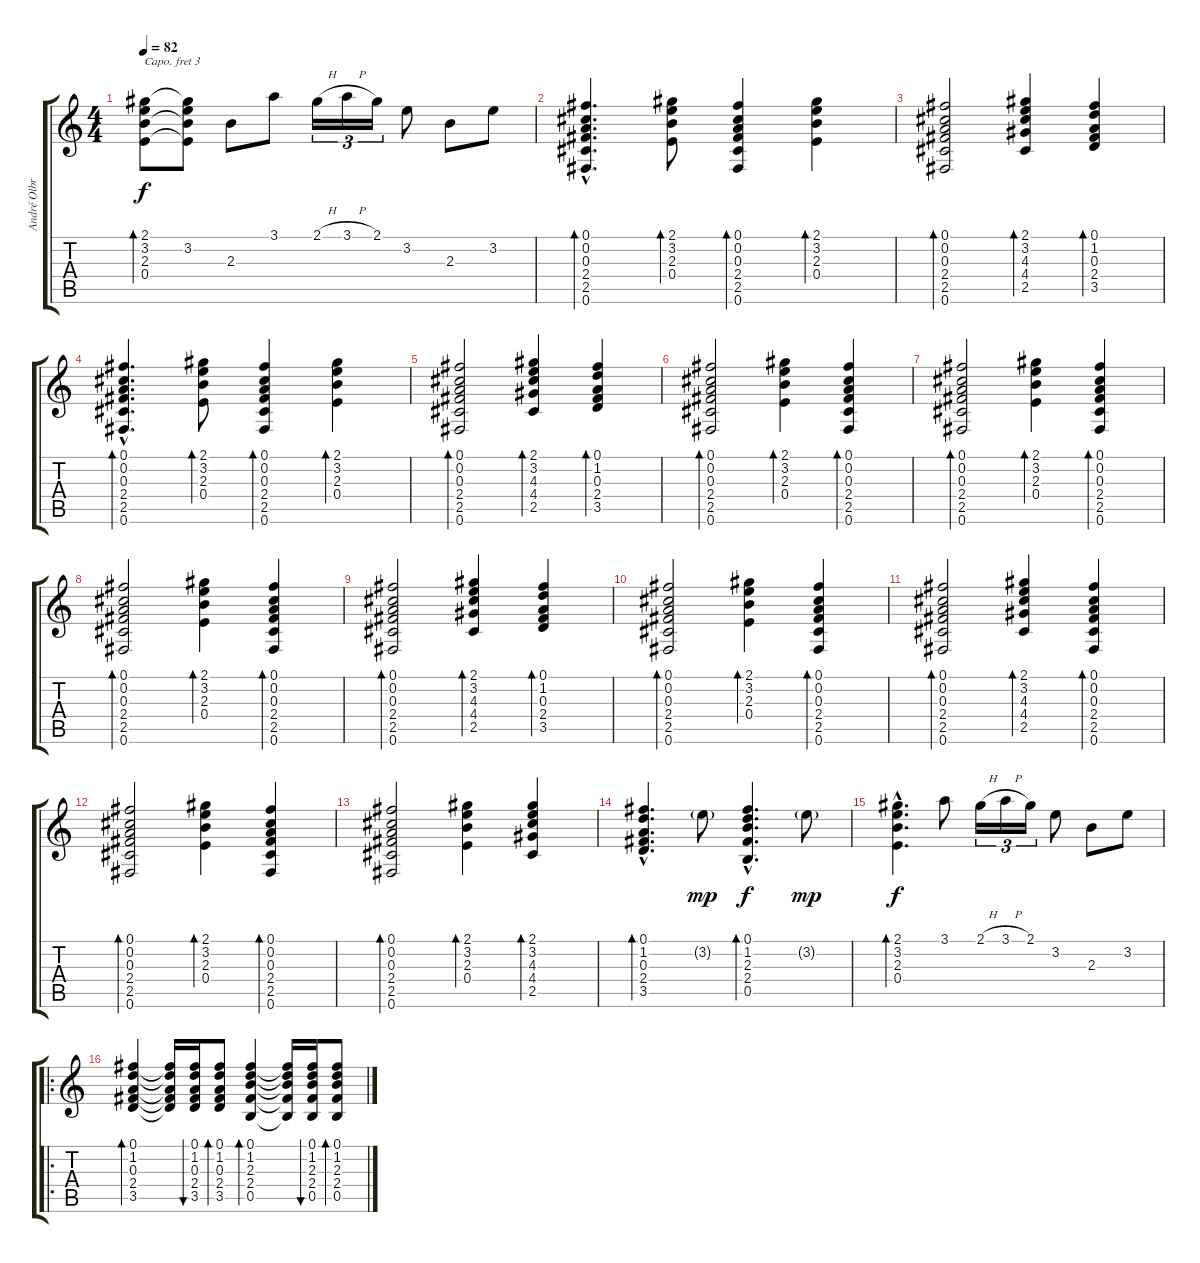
\track ("André Olbrich" "André Olbr") {instrument acousticguitarsteel}
\staff {score tabs}
\capo 3
\tuning (Eb4 Bb3 Gb3 Db3 Ab2 Eb2) {hide}
\ts (4 4)
\tempo 82
\clef g2
\ks c
(2.1 3.2 2.3 0.4).8{bd 120 dy f} (2.1{t} 3.2 2.3{t} 0.4{t}).8 2.3.8 3.1.8 2.1{h}.16{tu (3 2)} 3.1{h}.16{tu (3 2)} 2.1.16{tu (3 2)} 3.2.8 2.3.8 3.2.8 |
(0.1{hac} 0.2{hac} 0.3{hac} 2.4{hac} 2.5{hac} 0.6{hac}).4{d bd 120} (2.1 3.2 2.3 0.4).8{bd 120} (0.1 0.2 0.3 2.4 2.5 0.6).4{bd 120} (2.1 3.2 2.3 0.4).4{bd 120} |
(0.1 0.2 0.3 2.4 2.5 0.6).2{bd 120} (2.1 3.2 4.3 4.4 2.5).4{bd 120} (0.1 1.2 0.3 2.4 3.5).4{bd 120} |
(0.1{hac} 0.2{hac} 0.3{hac} 2.4{hac} 2.5{hac} 0.6{hac}).4{d bd 120} (2.1 3.2 2.3 0.4).8{bd 120} (0.1 0.2 0.3 2.4 2.5 0.6).4{bd 120} (2.1 3.2 2.3 0.4).4{bd 120} |
(0.1 0.2 0.3 2.4 2.5 0.6).2{bd 120} (2.1 3.2 4.3 4.4 2.5).4{bd 120} (0.1 1.2 0.3 2.4 3.5).4{bd 120} |
(0.1 0.2 0.3 2.4 2.5 0.6).2{bd 120} (2.1 3.2 2.3 0.4).4{bd 120} (0.1 0.2 0.3 2.4 2.5 0.6).4{bd 120} |
(0.1 0.2 0.3 2.4 2.5 0.6).2{bd 120} (2.1 3.2 2.3 0.4).4{bd 120} (0.1 0.2 0.3 2.4 2.5 0.6).4{bd 120} |
(0.1 0.2 0.3 2.4 2.5 0.6).2{bd 120} (2.1 3.2 2.3 0.4).4{bd 120} (0.1 0.2 0.3 2.4 2.5 0.6).4{bd 120} |
(0.1 0.2 0.3 2.4 2.5 0.6).2{bd 120} (2.1 3.2 4.3 4.4 2.5).4{bd 120} (0.1 1.2 0.3 2.4 3.5).4{bd 120} |
(0.1 0.2 0.3 2.4 2.5 0.6).2{bd 120} (2.1 3.2 2.3 0.4).4{bd 120} (0.1 0.2 0.3 2.4 2.5 0.6).4{bd 120} |
(0.1 0.2 0.3 2.4 2.5 0.6).2{bd 120} (2.1 3.2 4.3 4.4 2.5).4{bd 120} (0.1 0.2 0.3 2.4 2.5 0.6).4{bd 120} |
(0.1 0.2 0.3 2.4 2.5 0.6).2{bd 120} (2.1 3.2 2.3 0.4).4{bd 120} (0.1 0.2 0.3 2.4 2.5 0.6).4{bd 120} |
(0.1 0.2 0.3 2.4 2.5 0.6).2{bd 120} (2.1 3.2 2.3 0.4).4{bd 120} (2.1 3.2 4.3 4.4 2.5).4{bd 120} |
(0.1{hac} 1.2{hac} 0.3{hac} 2.4{hac} 3.5{hac}).4{d bd 120} 3.2{g}.8{dy mp} (0.1{hac} 1.2{hac} 2.3{hac} 2.4{hac} 0.5{hac}).4{d bd 120 dy f} 3.2{g}.8{dy mp} |
(2.1{hac} 3.2{hac} 2.3{hac} 0.4{hac}).4{d bd 120 dy f} 3.1.8 2.1{h}.16{tu (3 2)} 3.1{h}.16{tu (3 2)} 2.1.16{tu (3 2)} 3.2.8 2.3.8 3.2.8 |
\ro
(0.1 1.2 0.3 2.4 3.5).4{bd 120} (0.1{t} 1.2{t} 0.3{t} 2.4{t} 3.5{t}).16 (0.1 1.2 0.3 2.4 3.5).16{bu 60} (0.1 1.2 0.3 2.4 3.5).8{bd 120} (0.1 1.2 2.3 2.4 0.5).4{bd 120} (0.1{t} 1.2{t} 2.3{t} 2.4{t} 0.5{t}).16 (0.1 1.2 2.3 2.4 0.5).16{bu 60} (0.1 1.2 2.3 2.4 0.5).8{bd 120}
